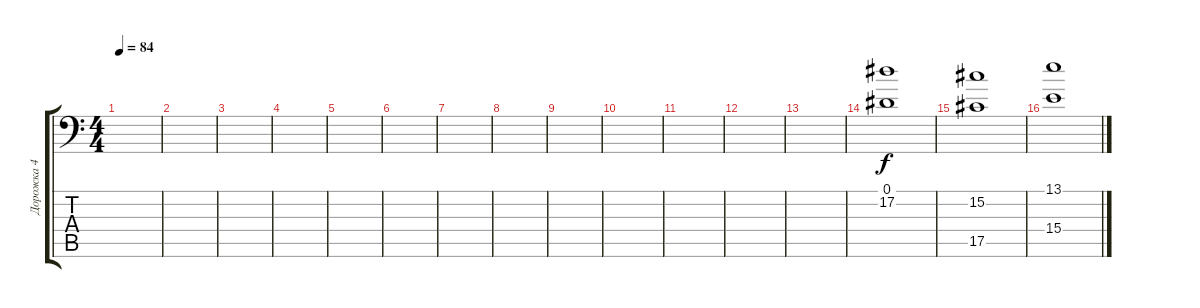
\track ("Дорожка 4" "Дорожка 4") {instrument fx1rain}
\staff {score tabs}
\tuning (Eb4 Bb3 Gb3 Db3 Ab2 Db1) {hide}
\ts (4 4)
\tempo 84
\clef f4
\ks c
|
|
|
|
|
|
|
|
|
|
|
|
|
(0.1 17.2).1{instrument stringensemble1} |
(15.2 17.5).1 |
(13.1 15.4).1
